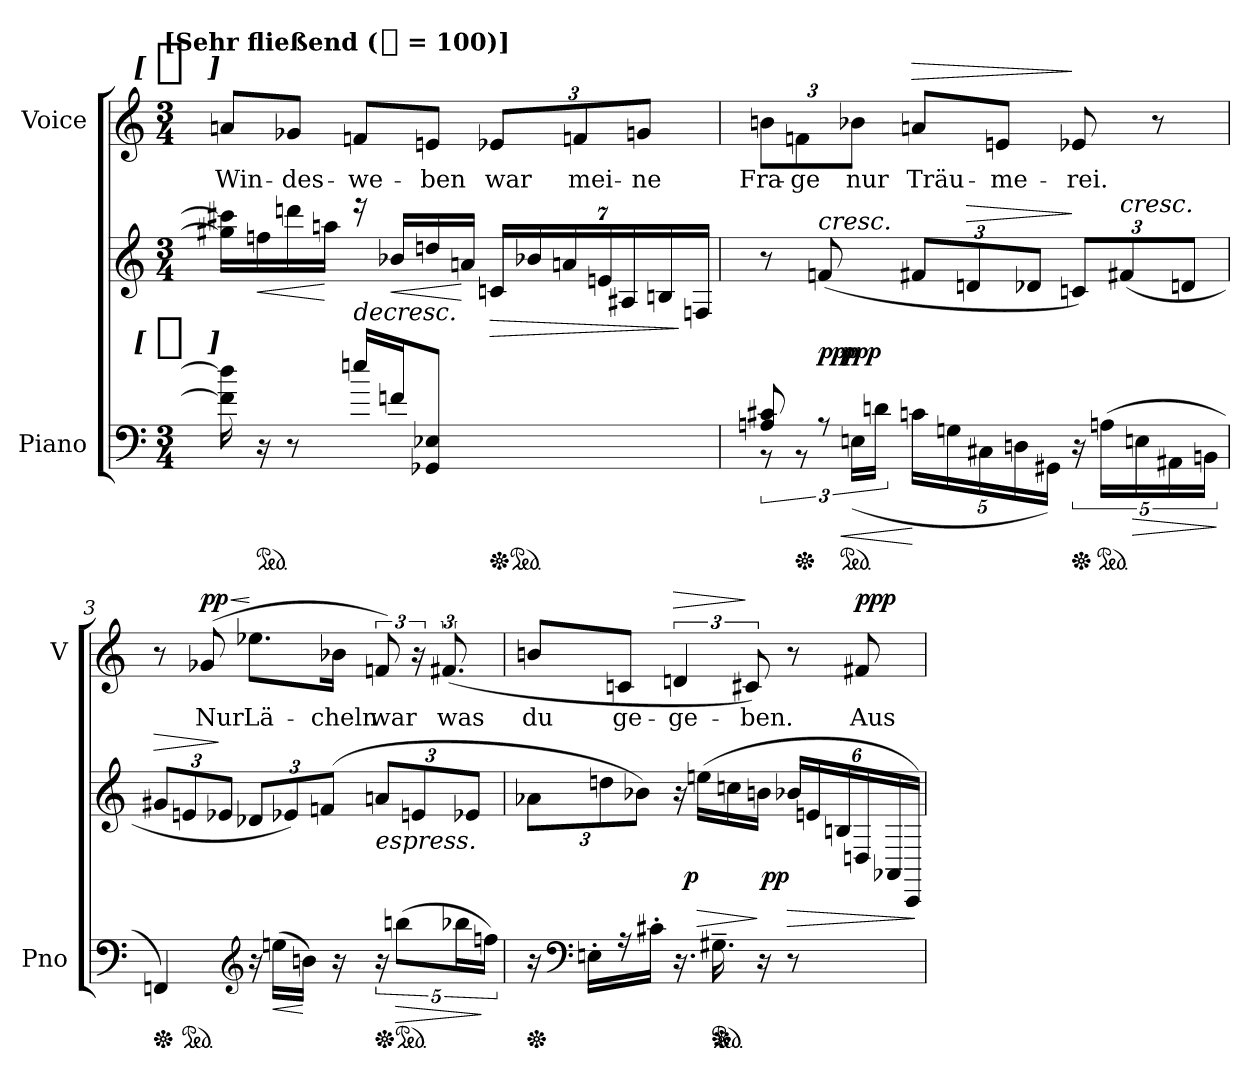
**kern	**kern	**dynam	**kern	**text	**dynam
*part2	*part2	*part2	*part1	*part1	*part1
*staff3	*staff2	*staff2/3	*staff1	*staff1	*staff1
*I"Piano	*	*	*I"Voice	*	*
*I'Pno	*	*	*I'V	*	*
*clefF4	*clefG2	*	*clefG2	*	*
*k[]	*k[]	*	*k[]	*	*
!!LO:TX:omd:t=[Sehr fließend ([quarter] = 100)]
*M3/4	*M3/4	*	*M3/4	*	*
*MM100	*MM100	*	*MM100	*	*
=1	=1	=1	=1	=1	=1
!	!	!LO:DY:rj:t=[ %s ]	!	!	!LO:DY:a:rj:t=[ %s ]
16fn] 16ddn]	16gg#X] 16ccc#X]LL	ppp	8an/L	Win-	ppp
!	!	!LO:HP:b	!	!	!
*ped	*	*	*	*	*
16r	16ffn	<	.	.	.
8r	16dddn	.	8g-X/J	-des-	.
.	16aanJJ	[	.	.	.
!	!	!LO:HP:a=2	!	!	!
16een/LL	16reee	>	8fn/L	-we-	.
!	!	!LO:HP:b	!	!	!
16fn\J	16b-X/LL	<	.	.	.
8GG-X 8E-XJ	16ddn	]	8en/J	-ben	.
.	16anJJ	[	.	.	.
!	!	!LO:HP:b	!	!	!
*Xped	*	*	*	*	*
4ryy	28cn\LL	>	12e-X/L	war	.
*ped	*	*	*	*	*
.	28b-X	.	.	.	.
.	28an	.	.	.	.
.	.	.	12fn/	mei-	.
.	28en	.	.	.	.
.	28A#X/	.	.	.	.
.	.	.	12gn/J	-ne	.
.	28Bn/	.	.	.	.
.	28Fn/JJ	]	.	.	.
=2	=2	=2	=2	=2	=2
*^	*	*	*	*	*
8An 8c#X	12rBB	8r	.	12bn\L	Fra-	.
*Xped	*	*	*	*	*	*
.	12rBB	.	.	12fn\	-ge	.
!	!	!	!LO:HP:a	!	!	!
8rA	.	(8fn	< ppp	.	.	.
!	!	!	!LO:HP:b=2	!	!	!
*ped	*	*	*	*	*	*
.	(>24EnLL	.	< ppp	12b-X\J	nur	.
.	24dnJJ	.	.	.	.	.
!	!	!	!	!	!	!LO:HP:a
4ryy	20cnLL	12f#XL	[	8an/L	Träu-	>
.	20Gn	.	[	.	.	.
!	!	!	!LO:HP:a	!	!	!
.	.	12dn	>	.	.	.
.	20C#X	.	.	.	.	.
.	.	.	.	8en/J	-me-	.
.	20Dn	.	.	.	.	.
.	.	12d-XJ	.	.	.	.
.	20GG#XJJ)	.	.	.	.	.
*Xped	*	*	*	*	*	*
4ryy	20r	12cnL)	]	8e-Xi	-rei.	]
*ped	*	*	*	*	*	*
.	(20AnLL	.	.	.	.	.
!	!	!	!LO:HP:a	!	!	!
.	.	(12f#X	<	.	.	.
!	!	!	!LO:HP:b=2	!	!	!
.	20En	.	>	.	.	.
.	.	.	.	8r	.	.
.	20AA#X	.	.	.	.	.
.	.	12dnJ	.	.	.	.
.	20BBnJJ	.	.	.	.	.
*v	*v	*	*	*	*	*
.	.	] [	.	.	.
=3	=3	=3	=3	=3	=3
!	!	!LO:HP:a	!	!	!
*Xped	*	*	*	*	*
4FFn)	12g#XL	>	8r	.	.
*ped	*	*	*	*	*
.	12en	.	.	.	.
!	!	!	!	!	!LO:HP:a
!	!	!	!	!	!LO:DY:n=1:a
.	.	.	(8g-X	Nur	< pp
.	12e-XJ	]	.	.	.
*clefG2	*	*	*	*	*
16r	12d-XL	.	8.ee-X\L	Lä-	[
!	!	!LO:HP:b=2	!	!	!
(16eenLL	.	<	.	.	.
.	12e-X)	.	.	.	.
16bnJJ)	.	[	.	.	.
.	(12fnJ	.	.	.	.
16r	.	.	16b-X\Jk	-cheln	.
!	!LO:TX:b:i:t=espress.	!	!	!	!
*Xped	*	*	*	*	*
20r	12anL	.	12fn)	war	.
!	!	!LO:HP:b=2	!	!	!
*ped	*	*	*	*	*
(10bbnL	.	>	.	.	.
.	12en	.	24r	.	.
.	.	.	(12.f#X	was	.
20bb-XL	.	.	.	.	.
.	12e-XJ	.	.	.	.
20ffnJJ)	.	]	.	.	.
=4	=4	=4	=4	=4	=4
*Xped	*	*	*	*	*
16r	12a-XL	.	8bn/L	du	.
*clefF4	*	*	*	*	*
16En'LL	.	.	.	.	.
.	12ddn	.	.	.	.
16r	.	.	8cn/J	ge-	.
.	12b-XJ)	.	.	.	.
16c#X'JJ	.	.	.	.	.
!	!	!	!	!	!LO:HP:a
16.r	16r	.	6dn	-ge-	>
!	!	!LO:HP:b	!	!	!
!	!	!LO:DY:n=1:rj	!	!	!
.	(>16eenLL	> p	.	.	.
*ped	*	*	*	*	*
*Xped	*	*	*	*	*
16.G#X~	.	.	.	.	.
.	16ccn	.	.	.	.
.	.	.	12c#X)	-ben.	]
16r	16bnJJ	]	.	.	.
!	!	!LO:HP:b	!	!	!
!	!	!LO:DY:n=2:rj	!	!	!
8r	24b-X\LL	> pp	8r	.	.
.	24en	.	.	.	.
.	24Bn	.	.	.	.
!	!	!	!	!	!LO:DY:a
8ryy	24Dn/	.	8f#X	Aus	ppp
.	24AA-X	.	.	.	.
.	24CC/JJ)	.	.	.	.
.	.	]	.	.	.
=	=	=	=	=	=
*-	*-	*-	*-	*-	*-
